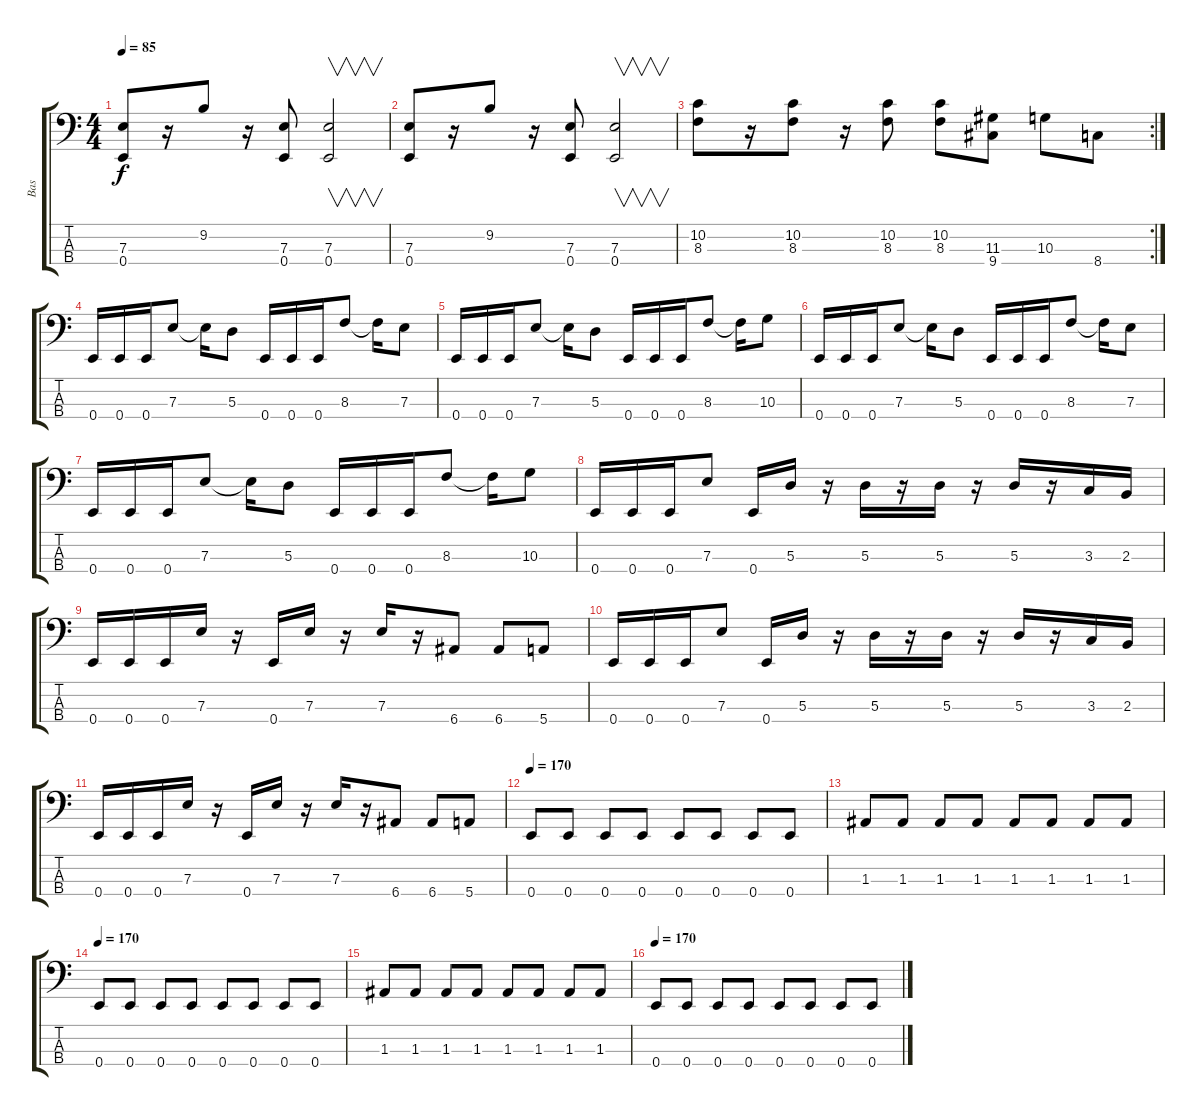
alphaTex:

\track ("Bas" "Bas") {instrument electricbassfinger}
\staff {score tabs}
\tuning (G2 D2 A1 E1) {hide}
\ts (4 4)
\tempo 85
\clef f4
\ks c
(7.3 0.4).8{dy f} r.16 9.2.8 r.16 (7.3 0.4).8 (7.3 0.4).2{v} |
(7.3 0.4).8 r.16 9.2.8 r.16 (7.3 0.4).8 (7.3 0.4).2{v} |
\rc 2
(10.2 8.3).8 r.16 (10.2 8.3).8 r.16 (10.2 8.3).8 (10.2 8.3).8 (11.3 9.4).8 10.3.8 8.4.8 |
0.4.16 0.4.16 0.4.16 7.3.8 7.3{t}.16 5.3.8 0.4.16 0.4.16 0.4.16 8.3.8 8.3{t}.16 7.3.8 |
0.4.16 0.4.16 0.4.16 7.3.8 7.3{t}.16 5.3.8 0.4.16 0.4.16 0.4.16 8.3.8 8.3{t}.16 10.3.8 |
0.4.16 0.4.16 0.4.16 7.3.8 7.3{t}.16 5.3.8 0.4.16 0.4.16 0.4.16 8.3.8 8.3{t}.16 7.3.8 |
0.4.16 0.4.16 0.4.16 7.3.8 7.3{t}.16 5.3.8 0.4.16 0.4.16 0.4.16 8.3.8 8.3{t}.16 10.3.8 |
0.4.16 0.4.16 0.4.16 7.3.8 0.4.16 5.3.16 r.16 5.3.16 r.16 5.3.16 r.16 5.3.16 r.16 3.3.16 2.3.16 |
0.4.16 0.4.16 0.4.16 7.3.16 r.16 0.4.16 7.3.16 r.16 7.3.16 r.16 6.4.8 6.4.8 5.4.8 |
0.4.16 0.4.16 0.4.16 7.3.8 0.4.16 5.3.16 r.16 5.3.16 r.16 5.3.16 r.16 5.3.16 r.16 3.3.16 2.3.16 |
0.4.16 0.4.16 0.4.16 7.3.16 r.16 0.4.16 7.3.16 r.16 7.3.16 r.16 6.4.8 6.4.8 5.4.8 |
\tempo 170
0.4.8 0.4.8 0.4.8 0.4.8 0.4.8 0.4.8 0.4.8 0.4.8 |
1.3.8 1.3.8 1.3.8 1.3.8 1.3.8 1.3.8 1.3.8 1.3.8 |
\tempo 170
0.4.8 0.4.8 0.4.8 0.4.8 0.4.8 0.4.8 0.4.8 0.4.8 |
1.3.8 1.3.8 1.3.8 1.3.8 1.3.8 1.3.8 1.3.8 1.3.8 |
\tempo 170
0.4.8 0.4.8 0.4.8 0.4.8 0.4.8 0.4.8 0.4.8 0.4.8
